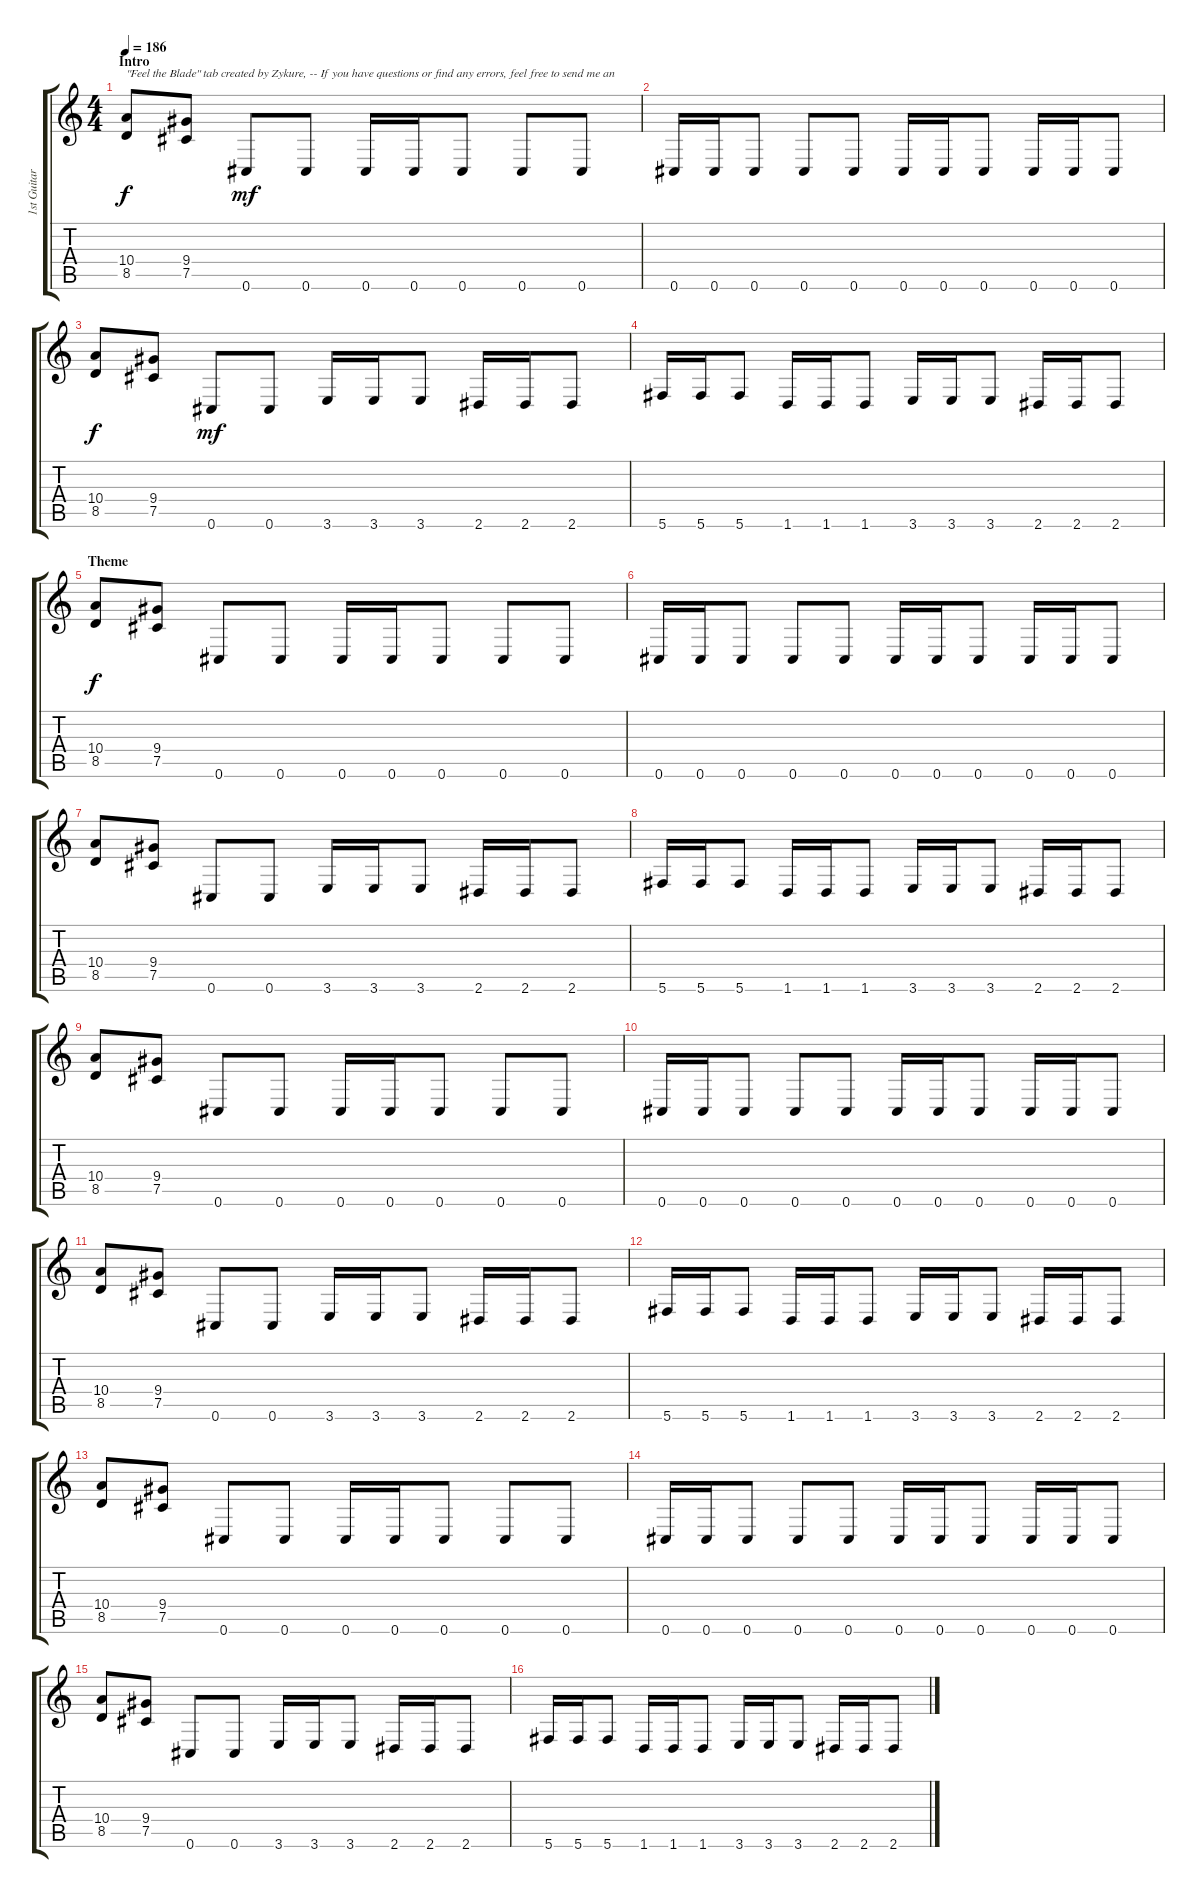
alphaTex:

\track ("1st Guitar" "1st Guitar") {instrument distortionguitar}
\staff {score tabs}
\tuning (Db4 Ab3 E3 B2 Gb2 Db2) {hide}
\ts (4 4)
\section ("" "Intro")
\tempo 186
\clef g2
\ks c
(10.4 8.5).8{txt "\"Feel the Blade\" tab created by Zykure, -- If you have questions or find any errors, feel free to send me an" dy f instrument distortionguitar} (9.4 7.5).8 0.6.8{dy mf} 0.6.8 0.6.16 0.6.16 0.6.8 0.6.8 0.6.8 |
0.6.16 0.6.16 0.6.8 0.6.8 0.6.8 0.6.16 0.6.16 0.6.8 0.6.16 0.6.16 0.6.8 |
(10.4 8.5).8{dy f} (9.4 7.5).8 0.6.8{dy mf} 0.6.8 3.6.16 3.6.16 3.6.8 2.6.16 2.6.16 2.6.8 |
5.6.16 5.6.16 5.6.8 1.6.16 1.6.16 1.6.8 3.6.16 3.6.16 3.6.8 2.6.16 2.6.16 2.6.8 |
\section ("" "Theme")
(10.4 8.5).8{dy f} (9.4 7.5).8 0.6.8 0.6.8 0.6.16 0.6.16 0.6.8 0.6.8 0.6.8 |
0.6.16 0.6.16 0.6.8 0.6.8 0.6.8 0.6.16 0.6.16 0.6.8 0.6.16 0.6.16 0.6.8 |
(10.4 8.5).8 (9.4 7.5).8 0.6.8 0.6.8 3.6.16 3.6.16 3.6.8 2.6.16 2.6.16 2.6.8 |
5.6.16 5.6.16 5.6.8 1.6.16 1.6.16 1.6.8 3.6.16 3.6.16 3.6.8 2.6.16 2.6.16 2.6.8 |
(10.4 8.5).8 (9.4 7.5).8 0.6.8 0.6.8 0.6.16 0.6.16 0.6.8 0.6.8 0.6.8 |
0.6.16 0.6.16 0.6.8 0.6.8 0.6.8 0.6.16 0.6.16 0.6.8 0.6.16 0.6.16 0.6.8 |
(10.4 8.5).8 (9.4 7.5).8 0.6.8 0.6.8 3.6.16 3.6.16 3.6.8 2.6.16 2.6.16 2.6.8 |
5.6.16 5.6.16 5.6.8 1.6.16 1.6.16 1.6.8 3.6.16 3.6.16 3.6.8 2.6.16 2.6.16 2.6.8 |
(10.4 8.5).8 (9.4 7.5).8 0.6.8 0.6.8 0.6.16 0.6.16 0.6.8 0.6.8 0.6.8 |
0.6.16 0.6.16 0.6.8 0.6.8 0.6.8 0.6.16 0.6.16 0.6.8 0.6.16 0.6.16 0.6.8 |
(10.4 8.5).8 (9.4 7.5).8 0.6.8 0.6.8 3.6.16 3.6.16 3.6.8 2.6.16 2.6.16 2.6.8 |
5.6.16 5.6.16 5.6.8 1.6.16 1.6.16 1.6.8 3.6.16 3.6.16 3.6.8 2.6.16 2.6.16 2.6.8
